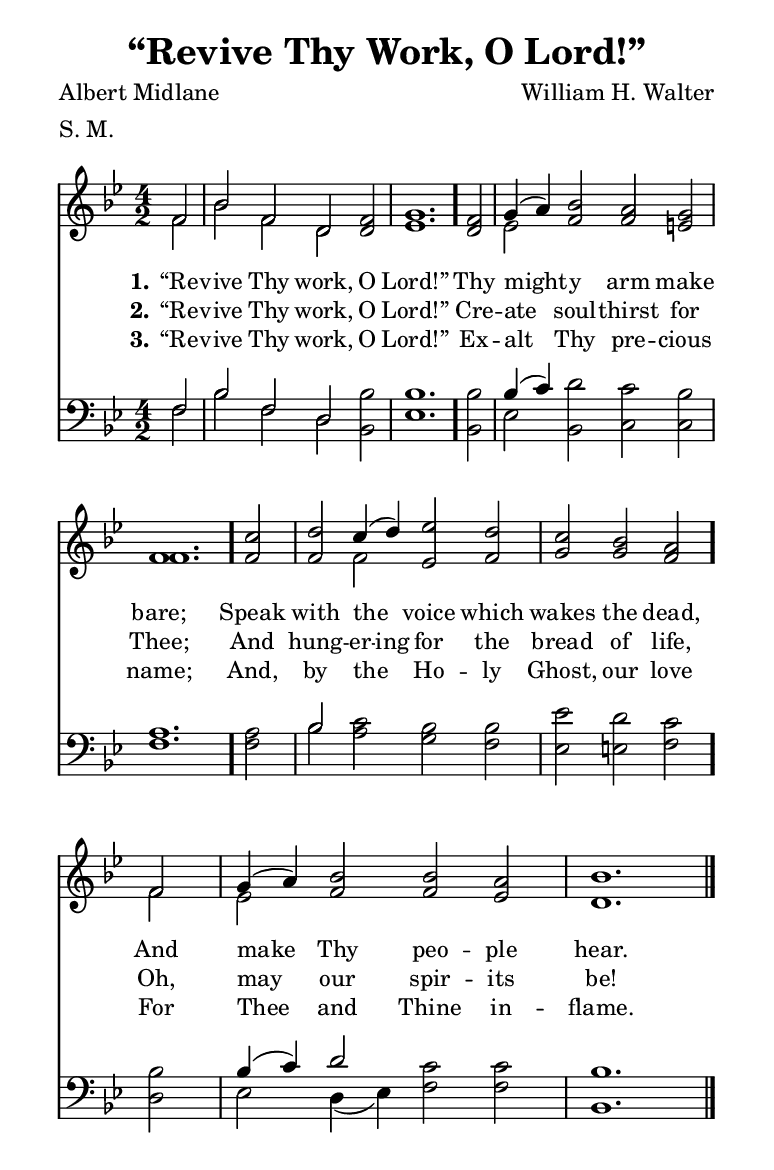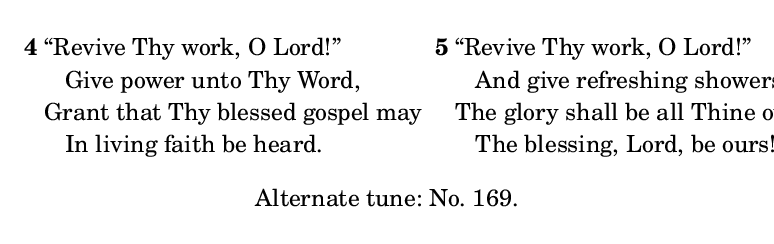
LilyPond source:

\include "common/global.ily"
\paper {
  \include "common/paper.ily"
  ragged-bottom = ##t
}

\header{
  hymnnumber = "377"
  title = "“Revive Thy Work, O Lord!”"
  tunename = "Festal Song"
  meter = "S. M."
  poet = "Albert Midlane" % see https://hymnary.org/text/revive_thy_work_o_lord_thy_mighty_arm
  composer = "William H. Walter" % see https://hymnary.org/tune/festal_song_walter
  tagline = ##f
}

global = {
  \include "common/overrides.ily"
  \override Staff.TimeSignature.style = #'numbered
  \time 4/2
  \override Score.MetronomeMark.transparent = ##t % hide all fermata changes too
  \tempo 2=80
  \key bes \major
  \partial 2
  \autoBeamOff
}

notesSoprano = {
\global
\relative c' {

  f2 | bes f d f | g1.
  f2 | g4( a) bes2 a g | f1. \eogbreak
  c'2 | d c4( d) ees2 d | c bes a
  f2 | g4( a) bes2 bes a | bes1.

  \bar "|."

}
}

notesAlto = {
\global
\relative e' {

  f2 | bes f d d | ees1.
  d2 | ees f f e | f1.
  f2 | f f ees f | g g f
  f2 | ees f f ees | d1.

}
}

notesTenor = {
\global
\relative a {

  f2 | bes f d bes' | bes1.
  bes2 | bes4( c) d2 c bes | a1.
  a2 | bes c bes bes | ees d c
  bes2 | bes4( c) d2 c c | bes1.

}
}

notesBass = {
\global
\relative f {

  f2 | bes f d bes | ees1.
  bes2 | ees bes c c | f1.
  f2 | bes a g f | ees e f
  d2 | ees d4( ees) f2 f | bes,1.

}
}

wordsA = \lyricmode {
\set stanza = "1."

“Re -- vive Thy work, O Lord!” \bar "."
Thy might -- y arm make bare; \bar "."
Speak with the voice which wakes the dead, \bar "."
And make Thy peo -- ple hear. \bar "."

}

wordsB = \lyricmode {
\set stanza = "2."

“Re -- vive Thy work, O Lord!”
Cre -- ate soul -- thirst for Thee;
And hung -- { \mon } er -- ing { \moff } for the bread of life,
Oh, may our spir -- its be!
}

wordsC = \lyricmode {
\set stanza = "3."

“Re -- vive Thy work, O Lord!”
Ex -- alt Thy pre -- cious name;
And, by the Ho -- ly Ghost, our love
For Thee and Thine in -- flame.

}

wordsD = \markuplist {

\line { “Revive Thy work, O Lord!” }
\line { { \hspace #2 } Give power unto Thy Word, }
\line { Grant that Thy blessed gospel may }
\line { { \hspace #2 } In living faith be heard. }

}

wordsE = \markuplist {

\line { “Revive Thy work, O Lord!” }
\line { { \hspace #2 } And give refreshing showers; }
\line { The glory shall be all Thine own, }
\line { { \hspace #2 } The blessing, Lord, be ours! }

}

\score {
  \context ChoirStaff <<
    \context Staff = upper <<
      \set Staff.autoBeaming = ##f
      \set ChoirStaff.systemStartDelimiter = #'SystemStartBar
      \set ChoirStaff.printPartCombineTexts = ##f
      \partcombine #'(2 . 11) \notesSoprano \notesAlto
      \context NullVoice = sopranos { \voiceOne << \notesSoprano >> }
      \context Lyrics = one   \lyricsto sopranos \wordsA
      \context Lyrics = two   \lyricsto sopranos \wordsB
      \context Lyrics = three \lyricsto sopranos \wordsC
    >>
    \context Staff = men <<
      \set Staff.autoBeaming = ##f
      \clef bass
      \set ChoirStaff.printPartCombineTexts = ##f
      \partcombine #'(2 . 11) \notesTenor \notesBass
    >>
  >>
  \layout {
    \include "common/layout.ily"
  }
  #(cond ((ly:get-option 'eog-midi-permitted) #{ \midi{
    \include "common/midi.ily"
  } #}))
}

\markup { \fontsize #0.3 \vcenter \column { \vspace #1 \fill-line {
  \null
  \line{ \bold 4 \column { \wordsD } }
  \null
  \line{ \bold 5 \column { \wordsE } }
  \null
  }
  \vspace #1
  \fill-line { \line { Alternate tune: No. 169. } }
} }

\version "2.19.49"  % necessary for upgrading to future LilyPond versions.

% vi:set et ts=2 sw=2 ai nocindent syntax=lilypond:
